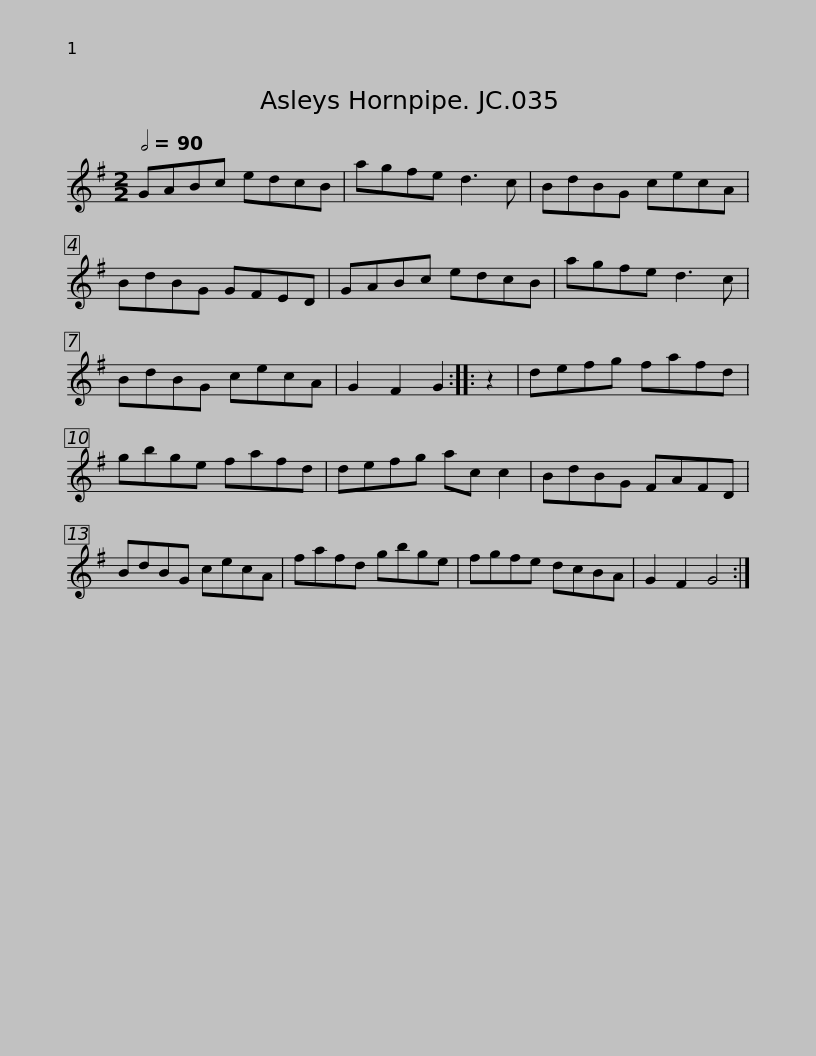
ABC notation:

X:1
L:1/8
Q:1/2=90
M:2/2
I:linebreak $
K:G
V:1 treble
V:1
 GABc edcB | agfe d3 c | BdBG cecA | BdBG GFED |$ GABc edcB | %5
 agfe d3 c | BdBG cecA | G2 F2 G2 ::$ z2 | defg fafd | %10
 gbge fafd | defg ac c2 | BdBG FAFD |$ BdBG cecA | fafd gbge | %15
 fgfe dcBA | G2 F2 G4 :| %17
